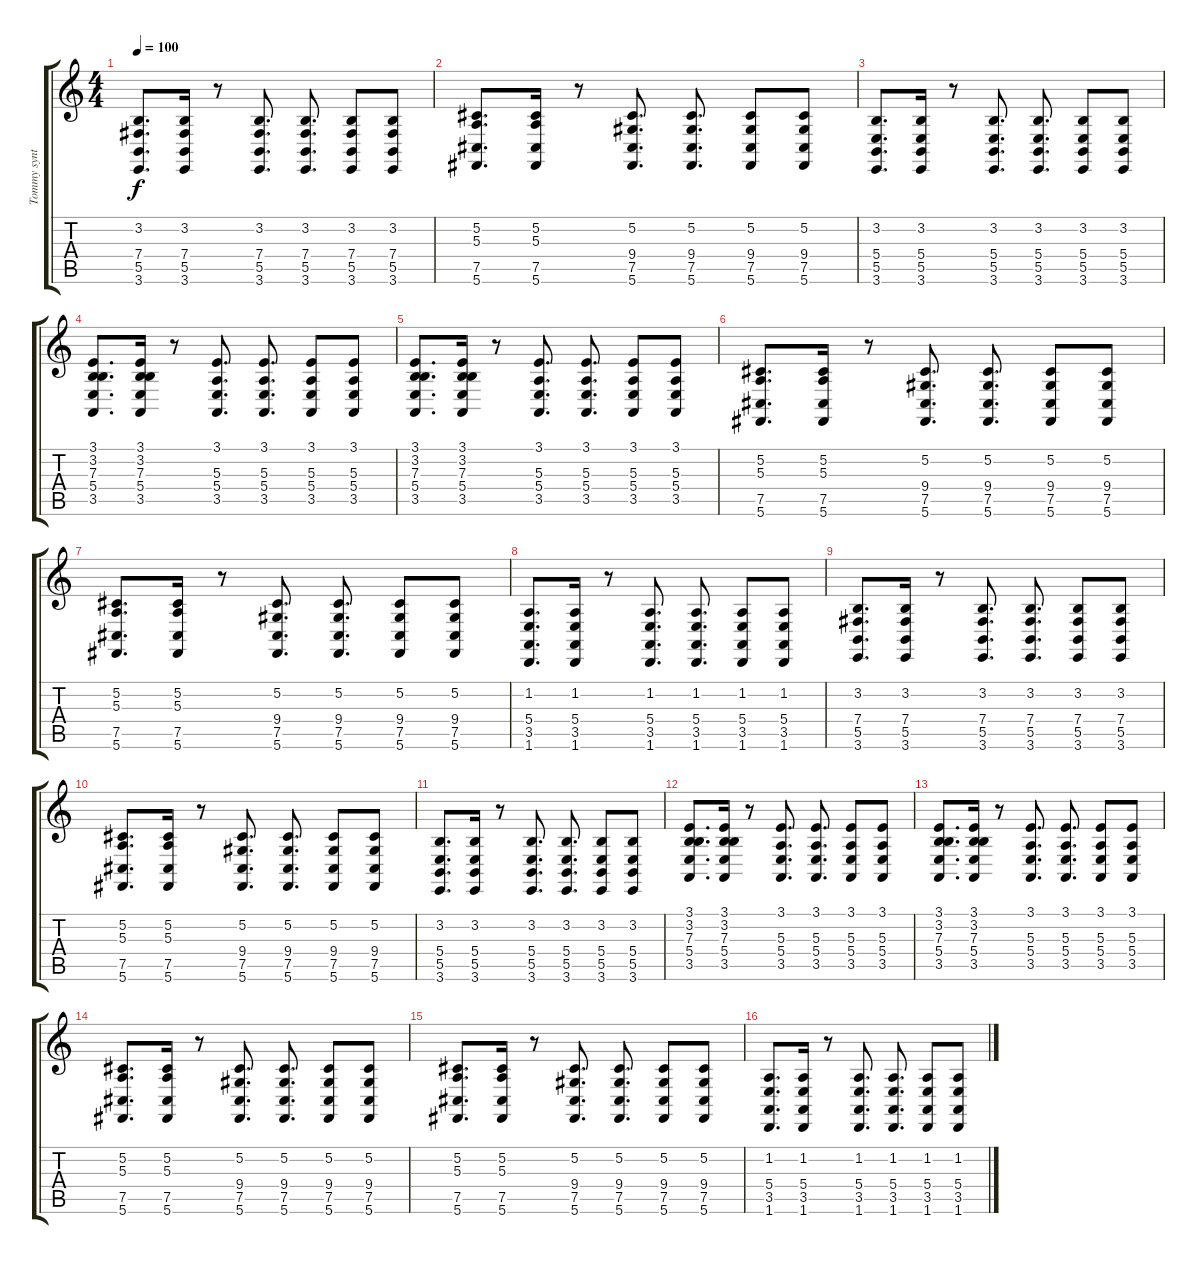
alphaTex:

\track ("Tommy synth" "Tommy synt") {instrument lead2sawtooth}
\staff {score tabs}
\tuning (Db4 Ab3 E3 B2 Gb2 Db2) {hide}
\ts (4 4)
\tempo 100
\clef g2
\ks c
(3.2 7.4 5.5 3.6).8{d dy f} (3.2 7.4 5.5 3.6).16 r.8 (3.2 7.4 5.5 3.6).8{d} (3.2 7.4 5.5 3.6).8{d} (3.2 7.4 5.5 3.6).8 (3.2 7.4 5.5 3.6).8 |
(5.2 5.3 7.5 5.6).8{d} (5.2 5.3 7.5 5.6).16 r.8 (5.2 9.4 7.5 5.6).8{d} (5.2 9.4 7.5 5.6).8{d} (5.2 9.4 7.5 5.6).8 (5.2 9.4 7.5 5.6).8 |
(3.2 5.4 5.5 3.6).8{d} (3.2 5.4 5.5 3.6).16 r.8 (3.2 5.4 5.5 3.6).8{d} (3.2 5.4 5.5 3.6).8{d} (3.2 5.4 5.5 3.6).8 (3.2 5.4 5.5 3.6).8 |
(3.1 3.2 7.3 5.4 3.5).8{d} (3.1 3.2 7.3 5.4 3.5).16 r.8 (3.1 5.3 5.4 3.5).8{d} (3.1 5.3 5.4 3.5).8{d} (3.1 5.3 5.4 3.5).8 (3.1 5.3 5.4 3.5).8 |
(3.1 3.2 7.3 5.4 3.5).8{d} (3.1 3.2 7.3 5.4 3.5).16 r.8 (3.1 5.3 5.4 3.5).8{d} (3.1 5.3 5.4 3.5).8{d} (3.1 5.3 5.4 3.5).8 (3.1 5.3 5.4 3.5).8 |
(5.2 5.3 7.5 5.6).8{d} (5.2 5.3 7.5 5.6).16 r.8 (5.2 9.4 7.5 5.6).8{d} (5.2 9.4 7.5 5.6).8{d} (5.2 9.4 7.5 5.6).8 (5.2 9.4 7.5 5.6).8 |
(5.2 5.3 7.5 5.6).8{d} (5.2 5.3 7.5 5.6).16 r.8 (5.2 9.4 7.5 5.6).8{d} (5.2 9.4 7.5 5.6).8{d} (5.2 9.4 7.5 5.6).8 (5.2 9.4 7.5 5.6).8 |
(1.2 5.4 3.5 1.6).8{d} (1.2 5.4 3.5 1.6).16 r.8 (1.2 5.4 3.5 1.6).8{d} (1.2 5.4 3.5 1.6).8{d} (1.2 5.4 3.5 1.6).8 (1.2 5.4 3.5 1.6).8 |
(3.2 7.4 5.5 3.6).8{d} (3.2 7.4 5.5 3.6).16 r.8 (3.2 7.4 5.5 3.6).8{d} (3.2 7.4 5.5 3.6).8{d} (3.2 7.4 5.5 3.6).8 (3.2 7.4 5.5 3.6).8 |
(5.2 5.3 7.5 5.6).8{d} (5.2 5.3 7.5 5.6).16 r.8 (5.2 9.4 7.5 5.6).8{d} (5.2 9.4 7.5 5.6).8{d} (5.2 9.4 7.5 5.6).8 (5.2 9.4 7.5 5.6).8 |
(3.2 5.4 5.5 3.6).8{d} (3.2 5.4 5.5 3.6).16 r.8 (3.2 5.4 5.5 3.6).8{d} (3.2 5.4 5.5 3.6).8{d} (3.2 5.4 5.5 3.6).8 (3.2 5.4 5.5 3.6).8 |
(3.1 3.2 7.3 5.4 3.5).8{d} (3.1 3.2 7.3 5.4 3.5).16 r.8 (3.1 5.3 5.4 3.5).8{d} (3.1 5.3 5.4 3.5).8{d} (3.1 5.3 5.4 3.5).8 (3.1 5.3 5.4 3.5).8 |
(3.1 3.2 7.3 5.4 3.5).8{d} (3.1 3.2 7.3 5.4 3.5).16 r.8 (3.1 5.3 5.4 3.5).8{d} (3.1 5.3 5.4 3.5).8{d} (3.1 5.3 5.4 3.5).8 (3.1 5.3 5.4 3.5).8 |
(5.2 5.3 7.5 5.6).8{d} (5.2 5.3 7.5 5.6).16 r.8 (5.2 9.4 7.5 5.6).8{d} (5.2 9.4 7.5 5.6).8{d} (5.2 9.4 7.5 5.6).8 (5.2 9.4 7.5 5.6).8 |
(5.2 5.3 7.5 5.6).8{d} (5.2 5.3 7.5 5.6).16 r.8 (5.2 9.4 7.5 5.6).8{d} (5.2 9.4 7.5 5.6).8{d} (5.2 9.4 7.5 5.6).8 (5.2 9.4 7.5 5.6).8 |
(1.2 5.4 3.5 1.6).8{d} (1.2 5.4 3.5 1.6).16 r.8 (1.2 5.4 3.5 1.6).8{d} (1.2 5.4 3.5 1.6).8{d} (1.2 5.4 3.5 1.6).8 (1.2 5.4 3.5 1.6).8
